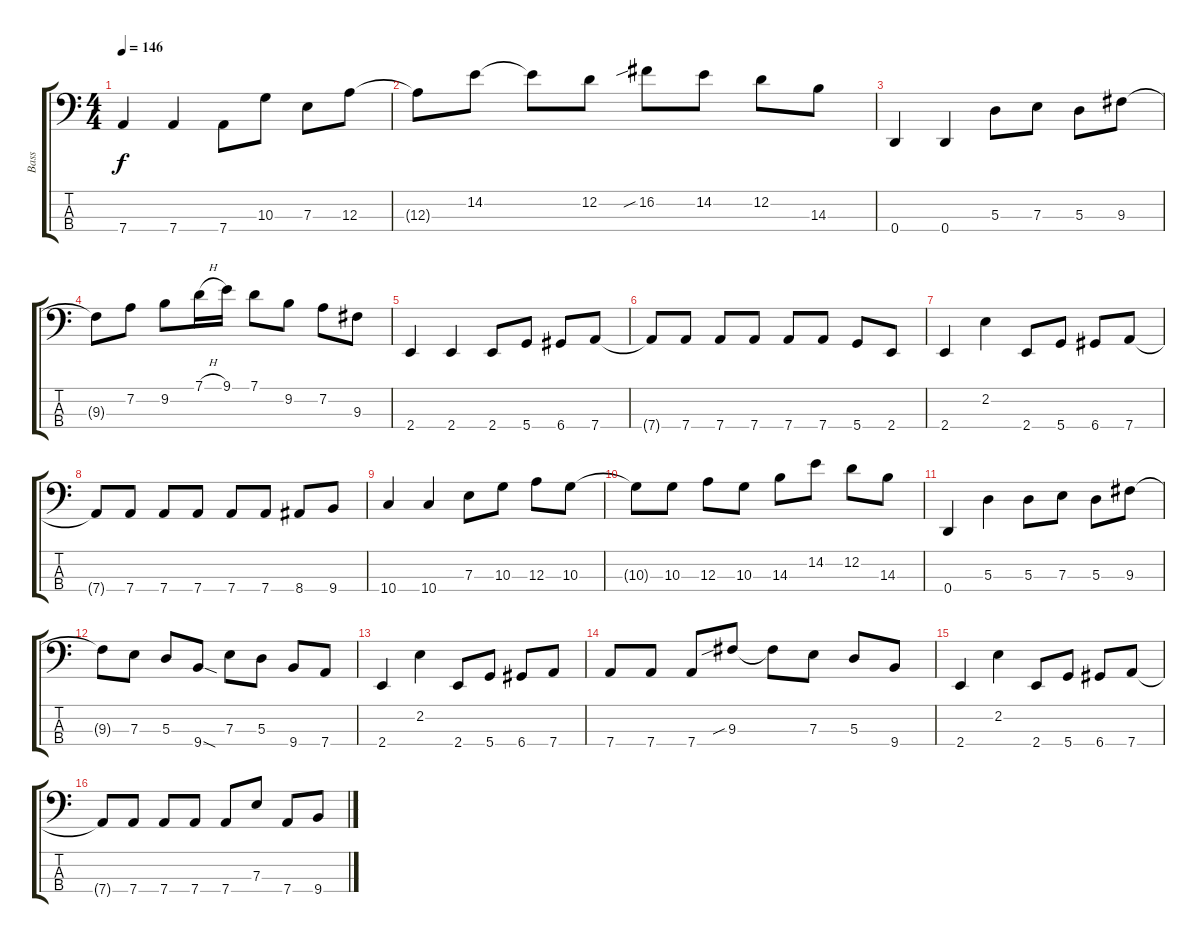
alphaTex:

\track ("Bass" "Bass") {instrument electricbassfinger}
\staff {score tabs}
\tuning (G2 D2 A1 D1) {hide}
\ts (4 4)
\tempo 146
\clef f4
\ks c
7.4.4{dy f} 7.4.4 7.4.8 10.3.8 7.3.8 12.3.8 |
12.3{t}.8 14.2.8 14.2{t}.8 12.2.8 16.2{sib}.8 14.2.8 12.2.8 14.3.8 |
0.4.4 0.4.4 5.3.8 7.3.8 5.3.8 9.3.8 |
9.3{t}.8 7.2.8 9.2.8 7.1{h}.16 9.1.16 7.1.8 9.2.8 7.2.8 9.3.8 |
2.4.4 2.4.4 2.4.8 5.4.8 6.4.8 7.4.8 |
7.4{t}.8 7.4.8 7.4.8 7.4.8 7.4.8 7.4.8 5.4.8 2.4.8 |
2.4.4 2.2.4 2.4.8 5.4.8 6.4.8 7.4.8 |
7.4{t}.8 7.4.8 7.4.8 7.4.8 7.4.8 7.4.8 8.4.8 9.4.8 |
10.4.4 10.4.4 7.3.8 10.3.8 12.3.8 10.3.8 |
10.3{t}.8 10.3.8 12.3.8 10.3.8 14.3.8 14.2.8 12.2.8 14.3.8 |
0.4.4 5.3.4 5.3.8 7.3.8 5.3.8 9.3.8 |
9.3{t}.8 7.3.8 5.3.8 9.4{sod}.8 7.3.8 5.3.8 9.4.8 7.4.8 |
2.4.4 2.2.4 2.4.8 5.4.8 6.4.8 7.4.8 |
7.4.8 7.4.8 7.4.8 9.3{sib}.8 9.3{t}.8 7.3.8 5.3.8 9.4.8 |
2.4.4 2.2.4 2.4.8 5.4.8 6.4.8 7.4.8 |
7.4{t}.8 7.4.8 7.4.8 7.4.8 7.4.8 7.3.8 7.4.8 9.4.8
